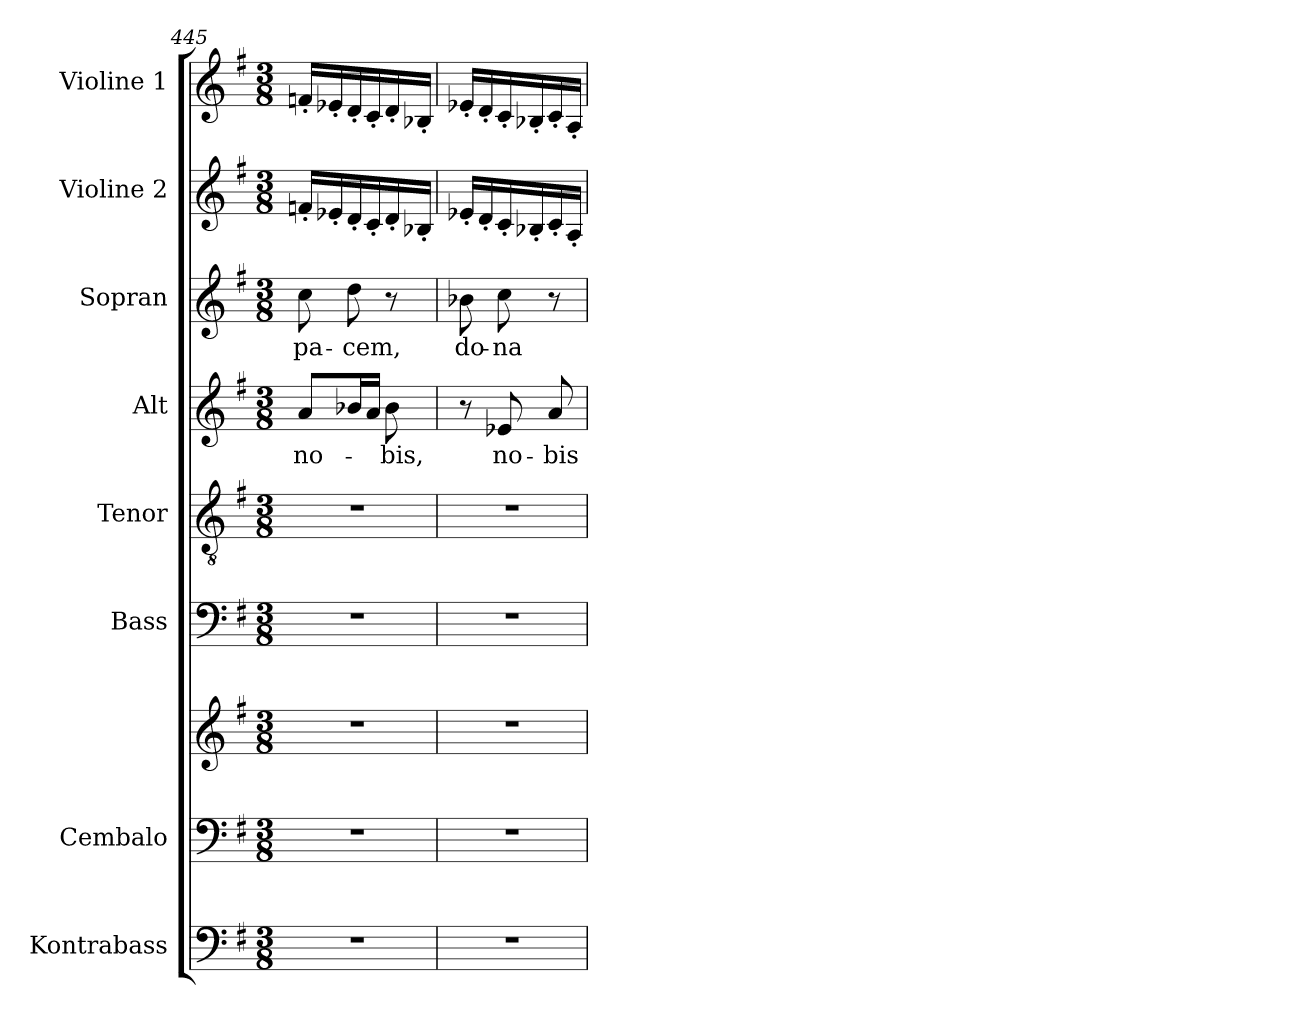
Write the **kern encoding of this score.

**kern	**kern	**kern	**kern	**kern	**kern	**text	**kern	**text	**kern	**kern
*part8	*part7	*part7	*part6	*part5	*part4	*part4	*part3	*part3	*part2	*part1
*staff9	*staff8	*staff7	*staff6	*staff5	*staff4	*staff4	*staff3	*staff3	*staff2	*staff1
*I"Kontrabass	*I"Cembalo	*	*I"Bass	*I"Tenor	*I"Alt	*	*I"Sopran	*	*I"Violine 2	*I"Violine 1
*I'Kb.	*I'Cemb.	*	*I'B.	*I'T.	*I'A.	*	*I'S.	*	*I'Vl. 2	*I'Vl. 1
*clefF4	*clefF4	*clefG2	*clefF4	*clefGv2	*clefG2	*	*clefG2	*	*clefG2	*clefG2
*ITrd7c12	*	*	*	*	*	*	*	*	*	*
*k[f#]	*k[f#]	*k[f#]	*k[f#]	*k[f#]	*k[f#]	*	*k[f#]	*	*k[f#]	*k[f#]
*G:	*G:	*G:	*G:	*G:	*G:	*	*G:	*	*G:	*G:
*M3/8	*M3/8	*M3/8	*M3/8	*M3/8	*M3/8	*	*M3/8	*	*M3/8	*M3/8
=445	=445	=445	=445	=445	=445	=445	=445	=445	=445	=445
!	!	!	!	!	!	!LO:LY:b	!	!LO:LY:b	!	!
4.r	4.r	4.r	4.r	4.r	8a/L	no-	8cc\	pa-	16fn'</LL	16fn'</LL
.	.	.	.	.	.	.	.	.	16e-X'</	16e-X'</
!	!	!	!	!	!	!	!	!LO:LY:b	!	!
.	.	.	.	.	16b-X/L	.	8dd\	-cem,	16d'</	16d'</
.	.	.	.	.	16a/JJ	.	.	.	16c'</	16c'</
!	!	!	!	!	!	!LO:LY:b	!	!	!	!
.	.	.	.	.	8b-\	-bis,	8r	.	16d'</	16d'</
.	.	.	.	.	.	.	.	.	16B-X'</JJ	16B-X'</JJ
=446	=446	=446	=446	=446	=446	=446	=446	=446	=446	=446
!	!	!	!	!	!	!	!	!LO:LY:b	!	!
4.r	4.r	4.r	4.r	4.r	8r	.	8b-X\	do-	16e-X'</LL	16e-X'</LL
.	.	.	.	.	.	.	.	.	16d'</	16d'</
!	!	!	!	!	!	!LO:LY:b	!	!LO:LY:b	!	!
.	.	.	.	.	8e-X/	no-	8cc\	-na	16c'</	16c'</
.	.	.	.	.	.	.	.	.	16B-X'</	16B-X'</
!	!	!	!	!	!	!LO:LY:b	!	!	!	!
.	.	.	.	.	8a/	-bis	8r	.	16c'</	16c'</
.	.	.	.	.	.	.	.	.	16A'</JJ	16A'</JJ
=	=	=	=	=	=	=	=	=	=	=
*-	*-	*-	*-	*-	*-	*-	*-	*-	*-	*-
